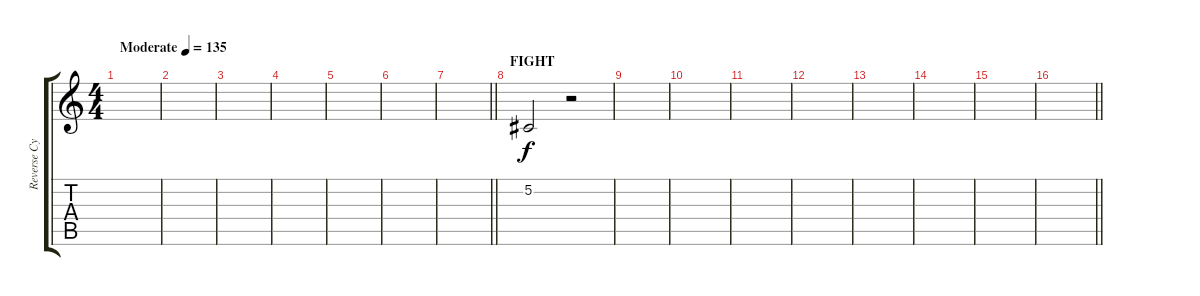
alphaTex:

\track ("Reverse Cymbal" "Reverse Cy") {instrument reversecymbal}
\staff {score tabs}
\tuning (Db4 Ab3 E3 B2 Gb2 B1) {hide}
\ts (4 4)
\tempo (135 "Moderate")
\clef g2
\ks c
|
|
|
|
|
|
\barLineRight lightlight
|
\section ("" "FIGHT")
5.2.2 r.2 |
|
|
|
|
|
|
|
\barLineRight lightlight
